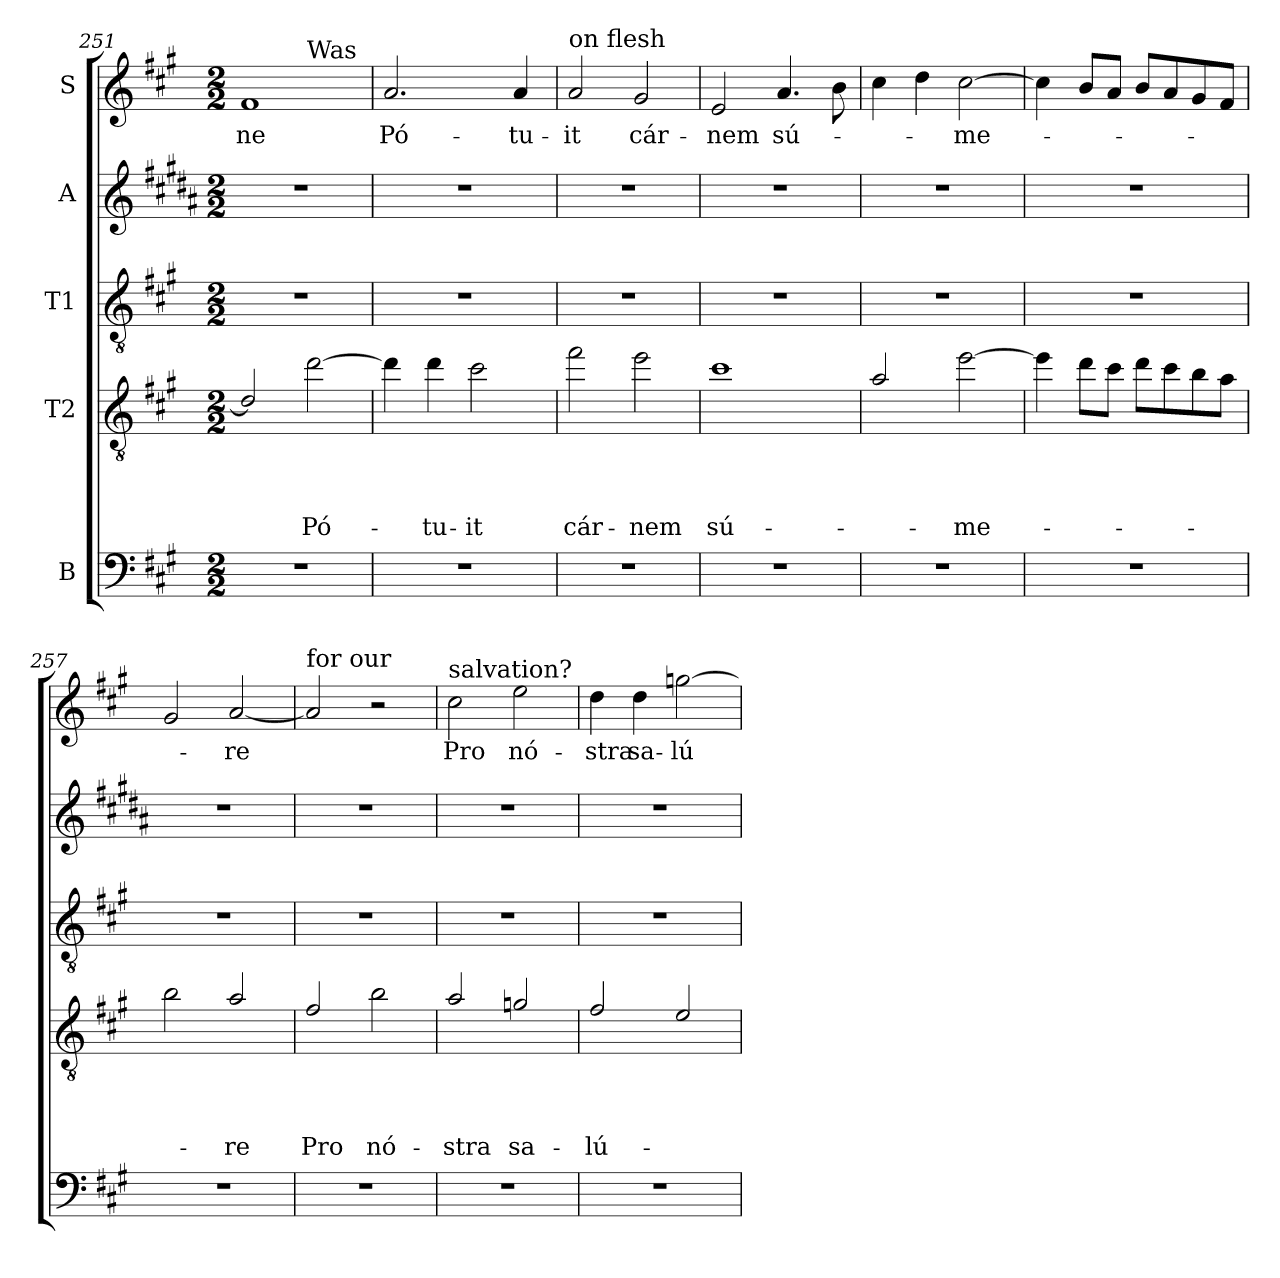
**kern	**kern	**text	**text	**text	**text	**kern	**kern	**kern	**text
*part5	*part4	*part4	*part4	*part4	*part4	*part3	*part2	*part1	*part1
*staff5	*staff4	*staff4	*staff4	*staff4	*staff4	*staff3	*staff2	*staff1	*staff1
*I"B	*I"T2	*	*	*	*	*I"T1	*I"A	*I"S	*
*clefF4	*clefGv2	*	*	*	*	*clefGv2	*clefG2	*clefG2	*
*	*ITrd8c14	*	*	*	*	*	*ITrd1c2	*	*
*k[f#c#g#]	*k[f#c#g#]	*	*	*	*	*k[f#c#g#]	*k[f#c#g#]	*k[f#c#g#]	*
*A:	*A:	*	*	*	*	*A:	*A:	*A:	*
*M2/2	*M2/2	*	*	*	*	*M2/2	*M2/2	*M2/2	*
=251	=251	=251	=251	=251	=251	=251	=251	=251	=251
!	!	!	!	!	!	!	!	!	!LO:LY:b
*	*	*	*	*	*	*	*	*^	*
1r	2D/]	.	.	.	.	1r	1r	1f#	2ryy	-ne
!	!	!	!	!	!	!	!	!	!LO:TX:a:t=Was	!
!	!	!	!	!	!LO:LY:b	!	!	!	!	!
.	[2d\	.	.	.	Pó-	.	.	.	2ryy	.
=252	=252	=252	=252	=252	=252	=252	=252	=252	=252	=252
!	!	!	!	!	!	!	!	!LO:TX:a:t=able to take	!	!
!	!	!	!	!	!	!	!	!	!	!LO:LY:b
*	*	*	*	*	*	*	*	*v	*v	*
1r	4d\]	.	.	.	.	1r	1r	2.a/	Pó-
!	!	!	!	!	!LO:LY:b	!	!	!	!
.	4d\	.	.	.	-tu-	.	.	.	.
!	!	!	!	!	!LO:LY:b	!	!	!	!
.	2c#\	.	.	.	-it	.	.	.	.
!	!	!	!	!	!	!	!	!	!LO:LY:b
.	.	.	.	.	.	.	.	4a/	-tu-
=253	=253	=253	=253	=253	=253	=253	=253	=253	=253
!	!	!	!	!	!	!	!	!LO:TX:a:t=on flesh	!
!	!	!	!	!	!LO:LY:b	!	!	!	!LO:LY:b
1r	2f#\	.	.	.	cár-	1r	1r	2a/	-it
!	!	!	!	!	!LO:LY:b	!	!	!	!LO:LY:b
.	2e\	.	.	.	-nem	.	.	2g#/	cár-
=254	=254	=254	=254	=254	=254	=254	=254	=254	=254
!	!	!	!	!	!LO:LY:b	!	!	!	!LO:LY:b
1r	1c#	.	.	.	sú-	1r	1r	2e/	-nem
!	!	!	!	!	!	!	!	!	!LO:LY:b
.	.	.	.	.	.	.	.	4.a/	sú-
.	.	.	.	.	.	.	.	8b\	.
!!LO:PB:g=z
=255	=255	=255	=255	=255	=255	=255	=255	=255	=255
1r	2A/	.	.	.	.	1r	1r	4cc#\	.
.	.	.	.	.	.	.	.	4dd\	.
!	!	!	!	!	!LO:LY:b	!	!	!	!LO:LY:b
.	[2e\	.	.	.	-me-	.	.	[2cc#\	-me-
=256	=256	=256	=256	=256	=256	=256	=256	=256	=256
1r	4e\]	.	.	.	.	1r	1r	4cc#\]	.
.	8d\L	.	.	.	.	.	.	8b/L	.
.	8c#\J	.	.	.	.	.	.	8a/J	.
.	8d\L	.	.	.	.	.	.	8b/L	.
.	8c#\	.	.	.	.	.	.	8a/	.
.	8B\	.	.	.	.	.	.	8g#/	.
.	8A\J	.	.	.	.	.	.	8f#/J	.
=257	=257	=257	=257	=257	=257	=257	=257	=257	=257
1r	2B\	.	.	.	.	1r	1r	2g#/	.
!	!	!	!	!	!LO:LY:b	!	!	!	!LO:LY:b
.	2A/	.	.	.	-re	.	.	[2a/	-re
=258	=258	=258	=258	=258	=258	=258	=258	=258	=258
!	!	!	!	!	!	!	!	!LO:TX:a:t=for our	!
!	!	!	!	!	!LO:LY:b	!	!	!	!
1r	2F#/	.	.	.	Pro	1r	1r	2a/]	.
!	!	!	!	!	!LO:LY:b	!	!	!	!
.	2B\	.	.	.	nó-	.	.	2r	.
=259	=259	=259	=259	=259	=259	=259	=259	=259	=259
!	!	!	!	!	!	!	!	!LO:TX:a:t=salvation?	!
!	!	!	!	!	!LO:LY:b	!	!	!	!LO:LY:b
1r	2A/	.	.	.	-stra	1r	1r	2cc#\	Pro
!	!	!	!	!	!LO:LY:b	!	!	!	!LO:LY:b
.	2Gn/	.	.	.	sa-	.	.	2ee\	nó-
=260	=260	=260	=260	=260	=260	=260	=260	=260	=260
!	!	!	!	!	!LO:LY:b	!	!	!	!LO:LY:b
1r	2F#/	.	.	.	-lú-	1r	1r	4dd\	-stra
!	!	!	!	!	!	!	!	!	!LO:LY:b
.	.	.	.	.	.	.	.	4dd\	sa-
!	!	!	!	!	!	!	!	!	!LO:LY:b
.	2E/	.	.	.	.	.	.	[2ggn\	-lú-
=	=	=	=	=	=	=	=	=	=
*-	*-	*-	*-	*-	*-	*-	*-	*-	*-
